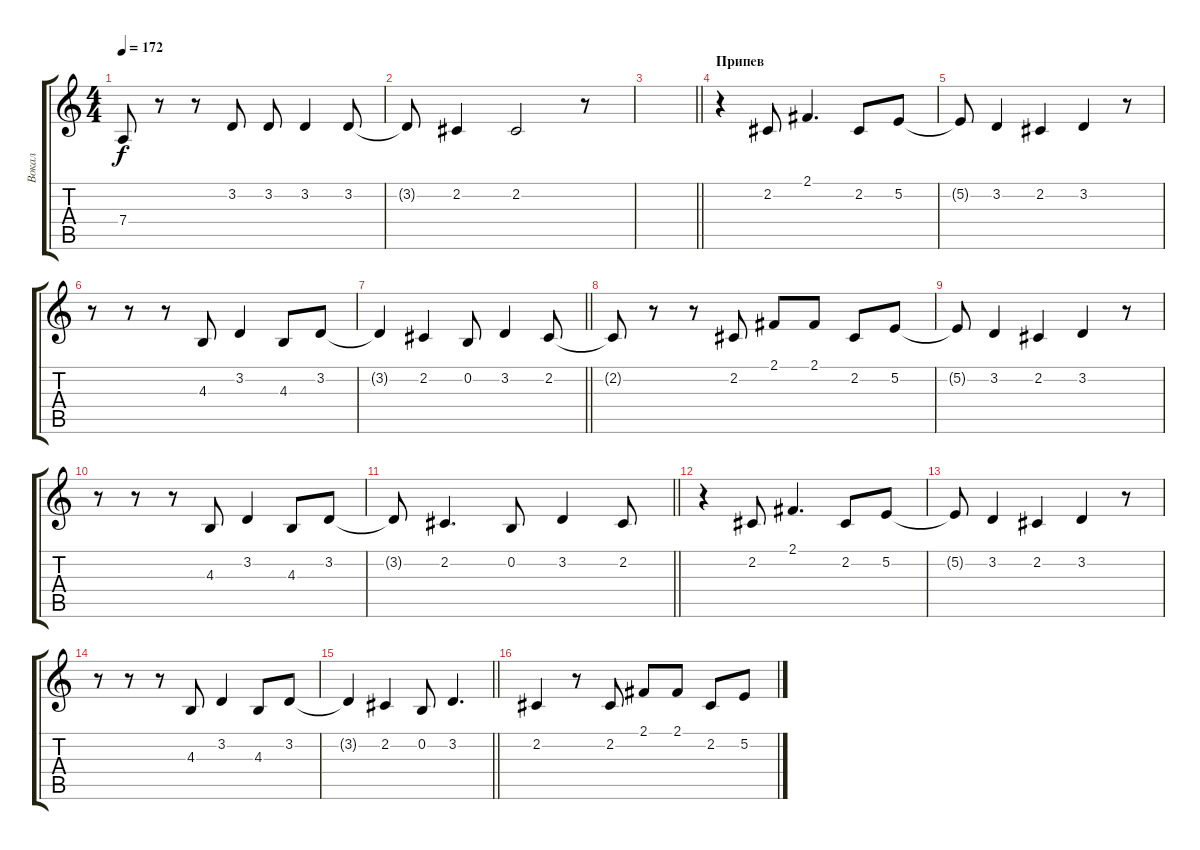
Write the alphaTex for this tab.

\track ("Вокал" "Вокал") {instrument baritonesax}
\staff {score tabs}
\tuning (E4 B3 G3 D3 A2 E2) {hide}
\ts (4 4)
\tempo 172
\clef g2
\ks c
7.4{t}.8{dy f} r.8 r.8 3.2.8 3.2.8 3.2.4 3.2.8 |
3.2{t}.8 2.2.4 2.2.2 r.8 |
\barLineRight lightlight
|
\section ("" "Припев")
r.4 2.2.8 2.1.4{d} 2.2.8 5.2.8 |
5.2{t}.8 3.2.4 2.2.4 3.2.4 r.8 |
r.8 r.8 r.8 4.3.8 3.2.4 4.3.8 3.2.8 |
\barLineRight lightlight
3.2{t}.4 2.2.4 0.2.8 3.2.4 2.2.8 |
2.2{t}.8 r.8 r.8 2.2.8 2.1.8 2.1.8 2.2.8 5.2.8 |
5.2{t}.8 3.2.4 2.2.4 3.2.4 r.8 |
r.8 r.8 r.8 4.3.8 3.2.4 4.3.8 3.2.8 |
\barLineRight lightlight
3.2{t}.8 2.2.4{d} 0.2.8 3.2.4 2.2.8 |
\section ("" "")
r.4 2.2.8 2.1.4{d} 2.2.8 5.2.8 |
5.2{t}.8 3.2.4 2.2.4 3.2.4 r.8 |
r.8 r.8 r.8 4.3.8 3.2.4 4.3.8 3.2.8 |
\barLineRight lightlight
3.2{t}.4 2.2.4 0.2.8 3.2.4{d} |
2.2.4 r.8 2.2.8 2.1.8 2.1.8 2.2.8 5.2.8
